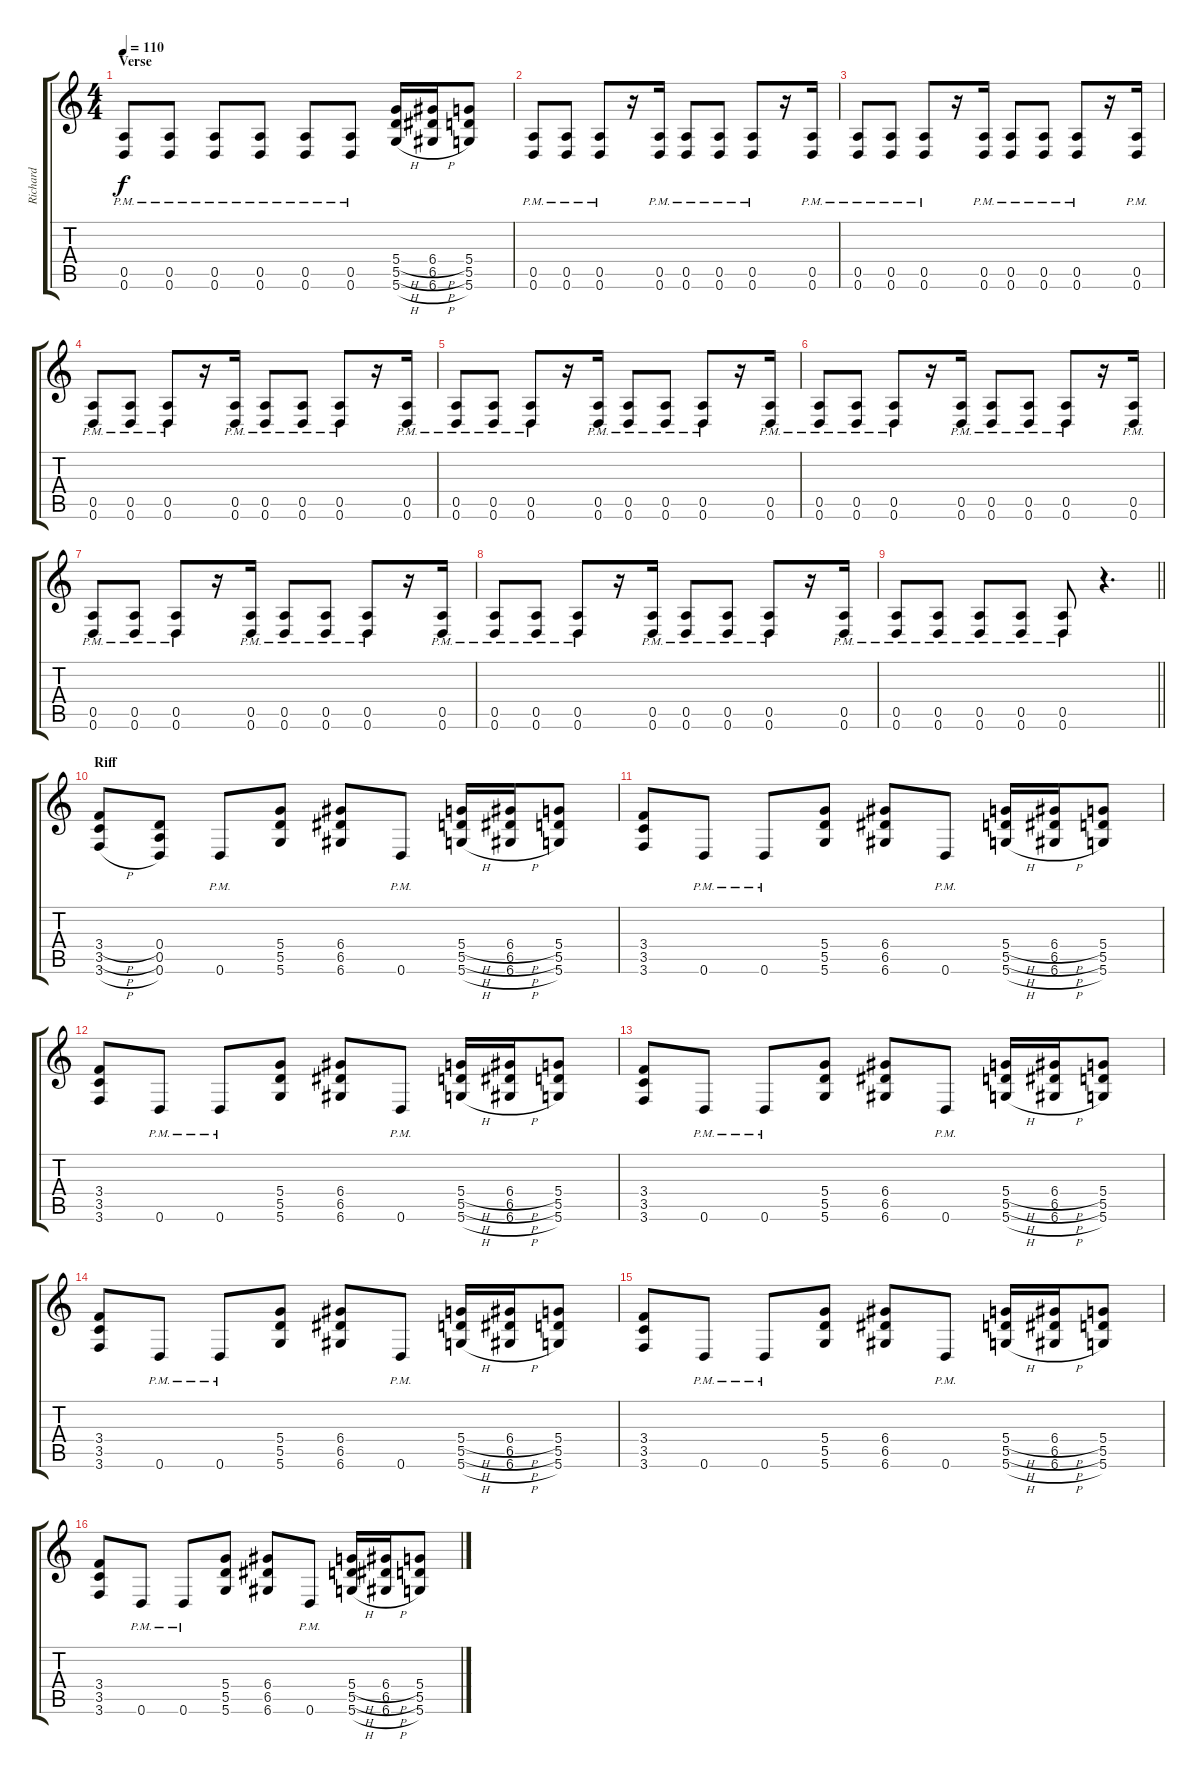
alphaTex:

\track ("Richard" "Richard") {instrument distortionguitar}
\staff {score tabs}
\tuning (E4 B3 G3 D3 A2 D2) {hide}
\ts (4 4)
\section ("" "Verse")
\tempo 110
\clef g2
\ks c
(0.5{pm} 0.6{pm}).8{dy f} (0.5{pm} 0.6{pm}).8 (0.5{pm} 0.6{pm}).8 (0.5{pm} 0.6{pm}).8 (0.5{pm} 0.6{pm}).8 (0.5{pm} 0.6{pm}).8 (5.4{h} 5.5{h} 5.6{h}).16 (6.4{h} 6.5{h} 6.6{h}).16 (5.4 5.5 5.6).8 |
(0.5{pm} 0.6{pm}).8 (0.5{pm} 0.6{pm}).8 (0.5{pm} 0.6{pm}).8 r.16 (0.5{pm} 0.6{pm}).16 (0.5{pm} 0.6{pm}).8 (0.5{pm} 0.6{pm}).8 (0.5{pm} 0.6{pm}).8 r.16 (0.5{pm} 0.6{pm}).16 |
(0.5{pm} 0.6{pm}).8 (0.5{pm} 0.6{pm}).8 (0.5{pm} 0.6{pm}).8 r.16 (0.5{pm} 0.6{pm}).16 (0.5{pm} 0.6{pm}).8 (0.5{pm} 0.6{pm}).8 (0.5{pm} 0.6{pm}).8 r.16 (0.5{pm} 0.6{pm}).16 |
(0.5{pm} 0.6{pm}).8 (0.5{pm} 0.6{pm}).8 (0.5{pm} 0.6{pm}).8 r.16 (0.5{pm} 0.6{pm}).16 (0.5{pm} 0.6{pm}).8 (0.5{pm} 0.6{pm}).8 (0.5{pm} 0.6{pm}).8 r.16 (0.5{pm} 0.6{pm}).16 |
(0.5{pm} 0.6{pm}).8 (0.5{pm} 0.6{pm}).8 (0.5{pm} 0.6{pm}).8 r.16 (0.5{pm} 0.6{pm}).16 (0.5{pm} 0.6{pm}).8 (0.5{pm} 0.6{pm}).8 (0.5{pm} 0.6{pm}).8 r.16 (0.5{pm} 0.6{pm}).16 |
(0.5{pm} 0.6{pm}).8 (0.5{pm} 0.6{pm}).8 (0.5{pm} 0.6{pm}).8 r.16 (0.5{pm} 0.6{pm}).16 (0.5{pm} 0.6{pm}).8 (0.5{pm} 0.6{pm}).8 (0.5{pm} 0.6{pm}).8 r.16 (0.5{pm} 0.6{pm}).16 |
(0.5{pm} 0.6{pm}).8 (0.5{pm} 0.6{pm}).8 (0.5{pm} 0.6{pm}).8 r.16 (0.5{pm} 0.6{pm}).16 (0.5{pm} 0.6{pm}).8 (0.5{pm} 0.6{pm}).8 (0.5{pm} 0.6{pm}).8 r.16 (0.5{pm} 0.6{pm}).16 |
(0.5{pm} 0.6{pm}).8 (0.5{pm} 0.6{pm}).8 (0.5{pm} 0.6{pm}).8 r.16 (0.5{pm} 0.6{pm}).16 (0.5{pm} 0.6{pm}).8 (0.5{pm} 0.6{pm}).8 (0.5{pm} 0.6{pm}).8 r.16 (0.5{pm} 0.6{pm}).16 |
\barLineRight lightlight
(0.5{pm} 0.6{pm}).8 (0.5{pm} 0.6{pm}).8 (0.5{pm} 0.6{pm}).8 (0.5{pm} 0.6{pm}).8 (0.5{pm} 0.6{pm}).8 r.4{d} |
\section ("" "Riff")
(3.4{h} 3.5{h} 3.6{h}).8 (0.4 0.5 0.6).8 0.6{pm}.8 (5.4 5.5 5.6).8 (6.4 6.5 6.6).8 0.6{pm}.8 (5.4{h} 5.5{h} 5.6{h}).16 (6.4{h} 6.5{h} 6.6{h}).16 (5.4 5.5 5.6).8 |
(3.4 3.5 3.6).8 0.6{pm}.8 0.6{pm}.8 (5.4 5.5 5.6).8 (6.4 6.5 6.6).8 0.6{pm}.8 (5.4{h} 5.5{h} 5.6{h}).16 (6.4{h} 6.5{h} 6.6{h}).16 (5.4 5.5 5.6).8 |
(3.4 3.5 3.6).8 0.6{pm}.8 0.6{pm}.8 (5.4 5.5 5.6).8 (6.4 6.5 6.6).8 0.6{pm}.8 (5.4{h} 5.5{h} 5.6{h}).16 (6.4{h} 6.5{h} 6.6{h}).16 (5.4 5.5 5.6).8 |
(3.4 3.5 3.6).8 0.6{pm}.8 0.6{pm}.8 (5.4 5.5 5.6).8 (6.4 6.5 6.6).8 0.6{pm}.8 (5.4{h} 5.5{h} 5.6{h}).16 (6.4{h} 6.5{h} 6.6{h}).16 (5.4 5.5 5.6).8 |
(3.4 3.5 3.6).8 0.6{pm}.8 0.6{pm}.8 (5.4 5.5 5.6).8 (6.4 6.5 6.6).8 0.6{pm}.8 (5.4{h} 5.5{h} 5.6{h}).16 (6.4{h} 6.5{h} 6.6{h}).16 (5.4 5.5 5.6).8 |
(3.4 3.5 3.6).8 0.6{pm}.8 0.6{pm}.8 (5.4 5.5 5.6).8 (6.4 6.5 6.6).8 0.6{pm}.8 (5.4{h} 5.5{h} 5.6{h}).16 (6.4{h} 6.5{h} 6.6{h}).16 (5.4 5.5 5.6).8 |
(3.4 3.5 3.6).8 0.6{pm}.8 0.6{pm}.8 (5.4 5.5 5.6).8 (6.4 6.5 6.6).8 0.6{pm}.8 (5.4{h} 5.5{h} 5.6{h}).16 (6.4{h} 6.5{h} 6.6{h}).16 (5.4 5.5 5.6).8
